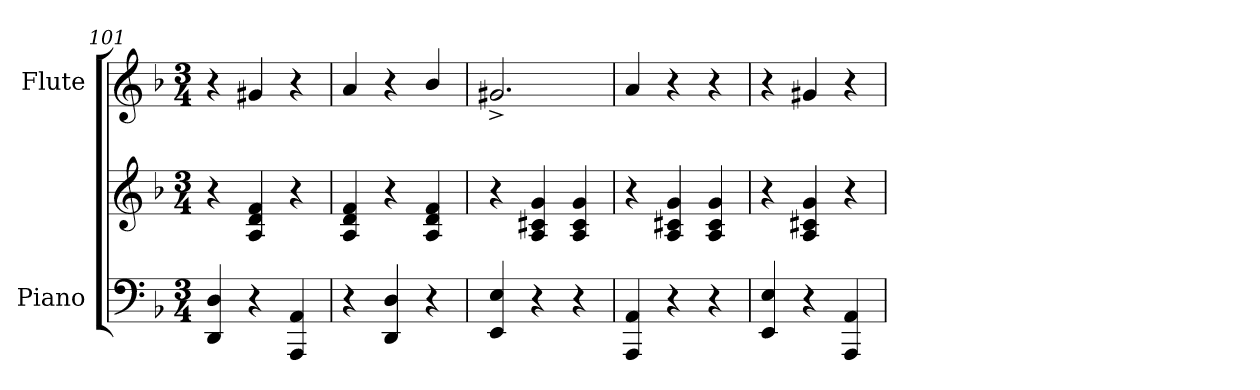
**kern	**kern	**kern
*part2	*part2	*part1
*staff3	*staff2	*staff1
*I"Piano	*	*I"Flute
*I'Pno	*	*
*clefF4	*clefG2	*clefG2
*k[b-]	*k[b-]	*k[b-]
*F:	*F:	*F:
*M3/4	*M3/4	*M3/4
=101	=101	=101
4DD/ 4D/	4r	4r
4r	4A/ 4d/ 4f/	4g#X/
4AAA/ 4AA/	4r	4r
=102	=102	=102
4r	4A/ 4d/ 4f/	4a/
4DD/ 4D/	4r	4r
4r	4A/ 4d/ 4f/	4b-/
=103	=103	=103
4EE/ 4E/	4r	2.g#X^/
4r	4A/ 4c#X/ 4g/	.
4r	4A/ 4c#/ 4g/	.
!!LO:LB:g=z
=104	=104	=104
4AAA/ 4AA/	4r	4a/
4r	4A/ 4c#X/ 4g/	4r
4r	4A/ 4c#/ 4g/	4r
=105	=105	=105
4EE/ 4E/	4r	4r
4r	4A/ 4c#X/ 4g/	4g#X/
4AAA/ 4AA/	4r	4r
=	=	=
*-	*-	*-
